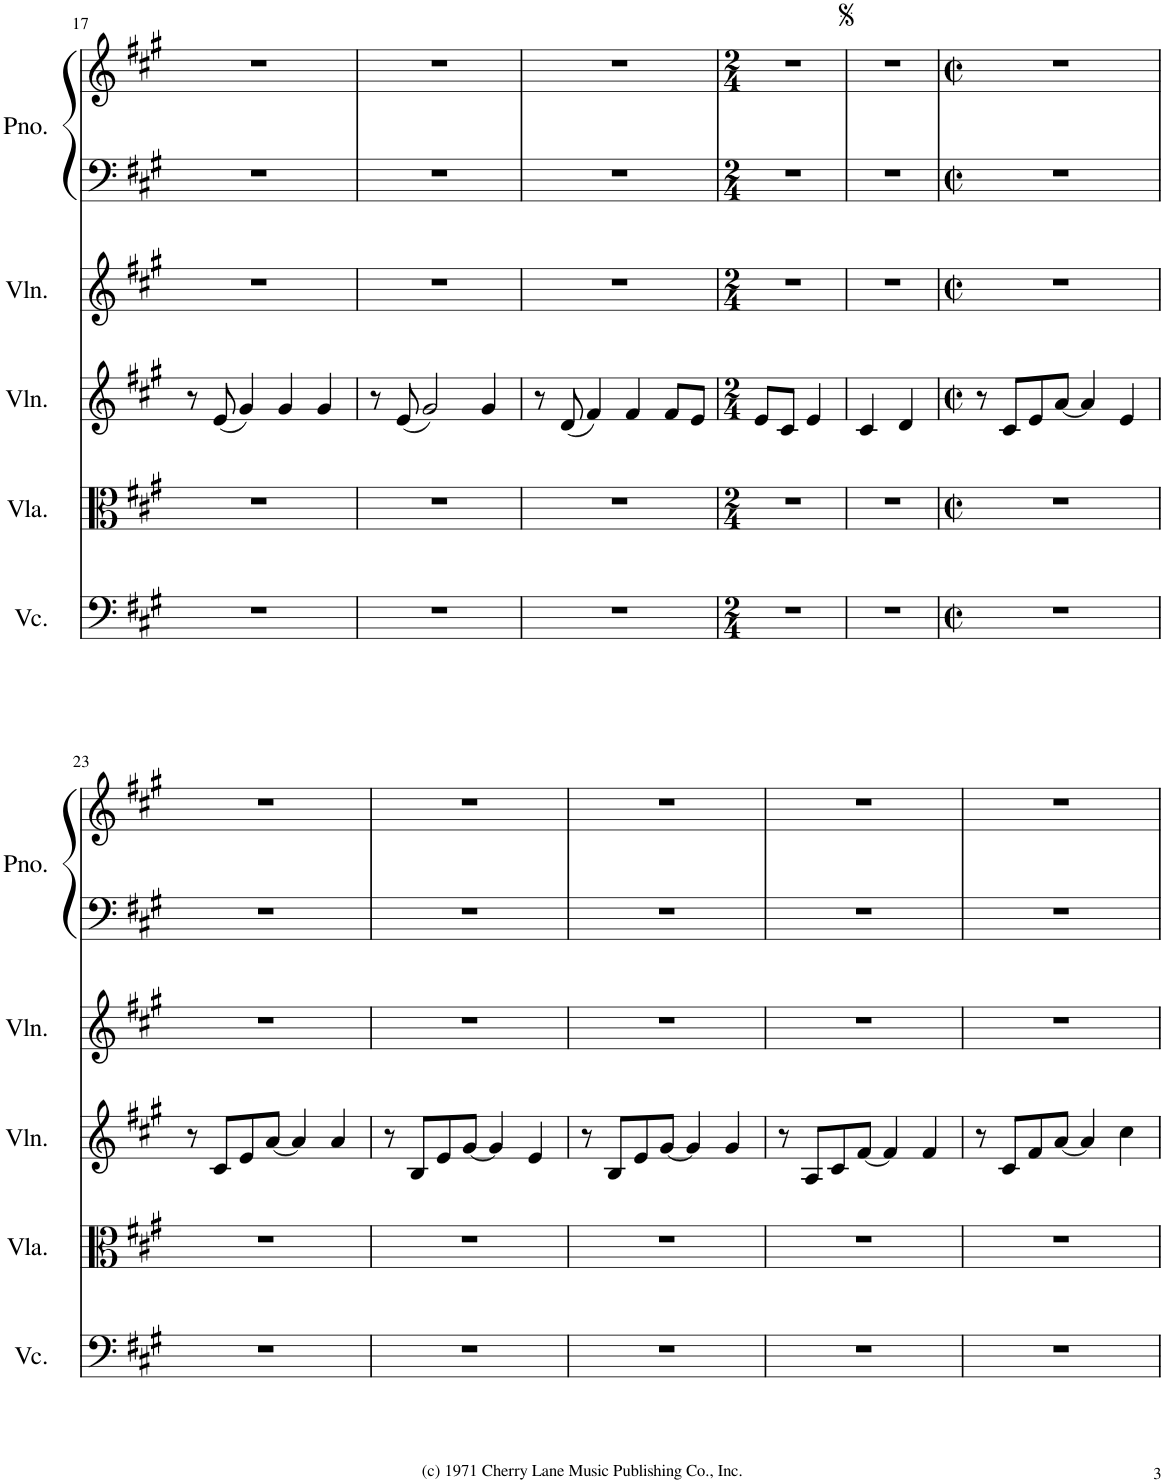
**kern	**kern	**kern	**kern	**kern	**kern
*part5	*part4	*part3	*part2	*part1	*part1
*staff6	*staff5	*staff4	*staff3	*staff2	*staff1
*I"Violoncello	*I"Viola	*I"Violin	*I"Violin	*I"Piano	*
*I'Vc.	*I'Vla.	*I'Vln.	*I'Vln.	*I'Pno.	*
!!LO:PB:g=z
*clefF4	*clefC3	*clefG2	*clefG2	*clefF4	*clefG2
*k[f#c#g#]	*k[f#c#g#]	*k[f#c#g#]	*k[f#c#g#]	*k[f#c#g#]	*k[f#c#g#]
*M2/2	*M2/2	*M2/2	*M2/2	*M2/2	*M2/2
*met(c|)	*met(c|)	*met(c|)	*met(c|)	*met(c|)	*met(c|)
=17	=17	=17	=17	=17	=17
1r	1r	8r	1r	1r	1r
.	.	(8e/	.	.	.
.	.	4g#/)	.	.	.
.	.	4g#/	.	.	.
.	.	4g#/	.	.	.
=18	=18	=18	=18	=18	=18
1r	1r	8r	1r	1r	1r
.	.	(8e/	.	.	.
.	.	2g#/)	.	.	.
.	.	4g#/	.	.	.
=19	=19	=19	=19	=19	=19
1r	1r	8r	1r	1r	1r
.	.	(8d/	.	.	.
.	.	4f#/)	.	.	.
.	.	4f#/	.	.	.
.	.	8f#/L	.	.	.
.	.	8e/J	.	.	.
=20	=20	=20	=20	=20	=20
*M2/4	*M2/4	*M2/4	*M2/4	*M2/4	*M2/4
2r	2r	8e/L	2r	2r	2r
.	.	8c#/J	.	.	.
.	.	4e/	.	.	.
=21	=21	=21	=21	=21	=21
2r	2r	4c#/	2r	2r	2r
.	.	4d/	.	.	.
=22	=22	=22	=22	=22	=22
*M2/2	*M2/2	*M2/2	*M2/2	*M2/2	*M2/2
*met(c|)	*met(c|)	*met(c|)	*met(c|)	*met(c|)	*met(c|)
1r	1r	8r	1r	1r	1r
.	.	8c#/L	.	.	.
.	.	8e/	.	.	.
.	.	[8a/J	.	.	.
.	.	4a/]	.	.	.
.	.	4e/	.	.	.
!!LO:LB:g=z
=23	=23	=23	=23	=23	=23
1r	1r	8r	1r	1r	1r
.	.	8c#/L	.	.	.
.	.	8e/	.	.	.
.	.	[8a/J	.	.	.
.	.	4a/]	.	.	.
.	.	4a/	.	.	.
=24	=24	=24	=24	=24	=24
1r	1r	8r	1r	1r	1r
.	.	8B/L	.	.	.
.	.	8e/	.	.	.
.	.	[8g#/J	.	.	.
.	.	4g#/]	.	.	.
.	.	4e/	.	.	.
=25	=25	=25	=25	=25	=25
1r	1r	8r	1r	1r	1r
.	.	8B/L	.	.	.
.	.	8e/	.	.	.
.	.	[8g#/J	.	.	.
.	.	4g#/]	.	.	.
.	.	4g#/	.	.	.
=26	=26	=26	=26	=26	=26
1r	1r	8r	1r	1r	1r
.	.	8A/L	.	.	.
.	.	8c#/	.	.	.
.	.	[8f#/J	.	.	.
.	.	4f#/]	.	.	.
.	.	4f#/	.	.	.
=27	=27	=27	=27	=27	=27
1r	1r	8r	1r	1r	1r
.	.	8c#/L	.	.	.
.	.	8f#/	.	.	.
.	.	[8a/J	.	.	.
.	.	4a/]	.	.	.
.	.	4cc#\	.	.	.
=	=	=	=	=	=
*-	*-	*-	*-	*-	*-
